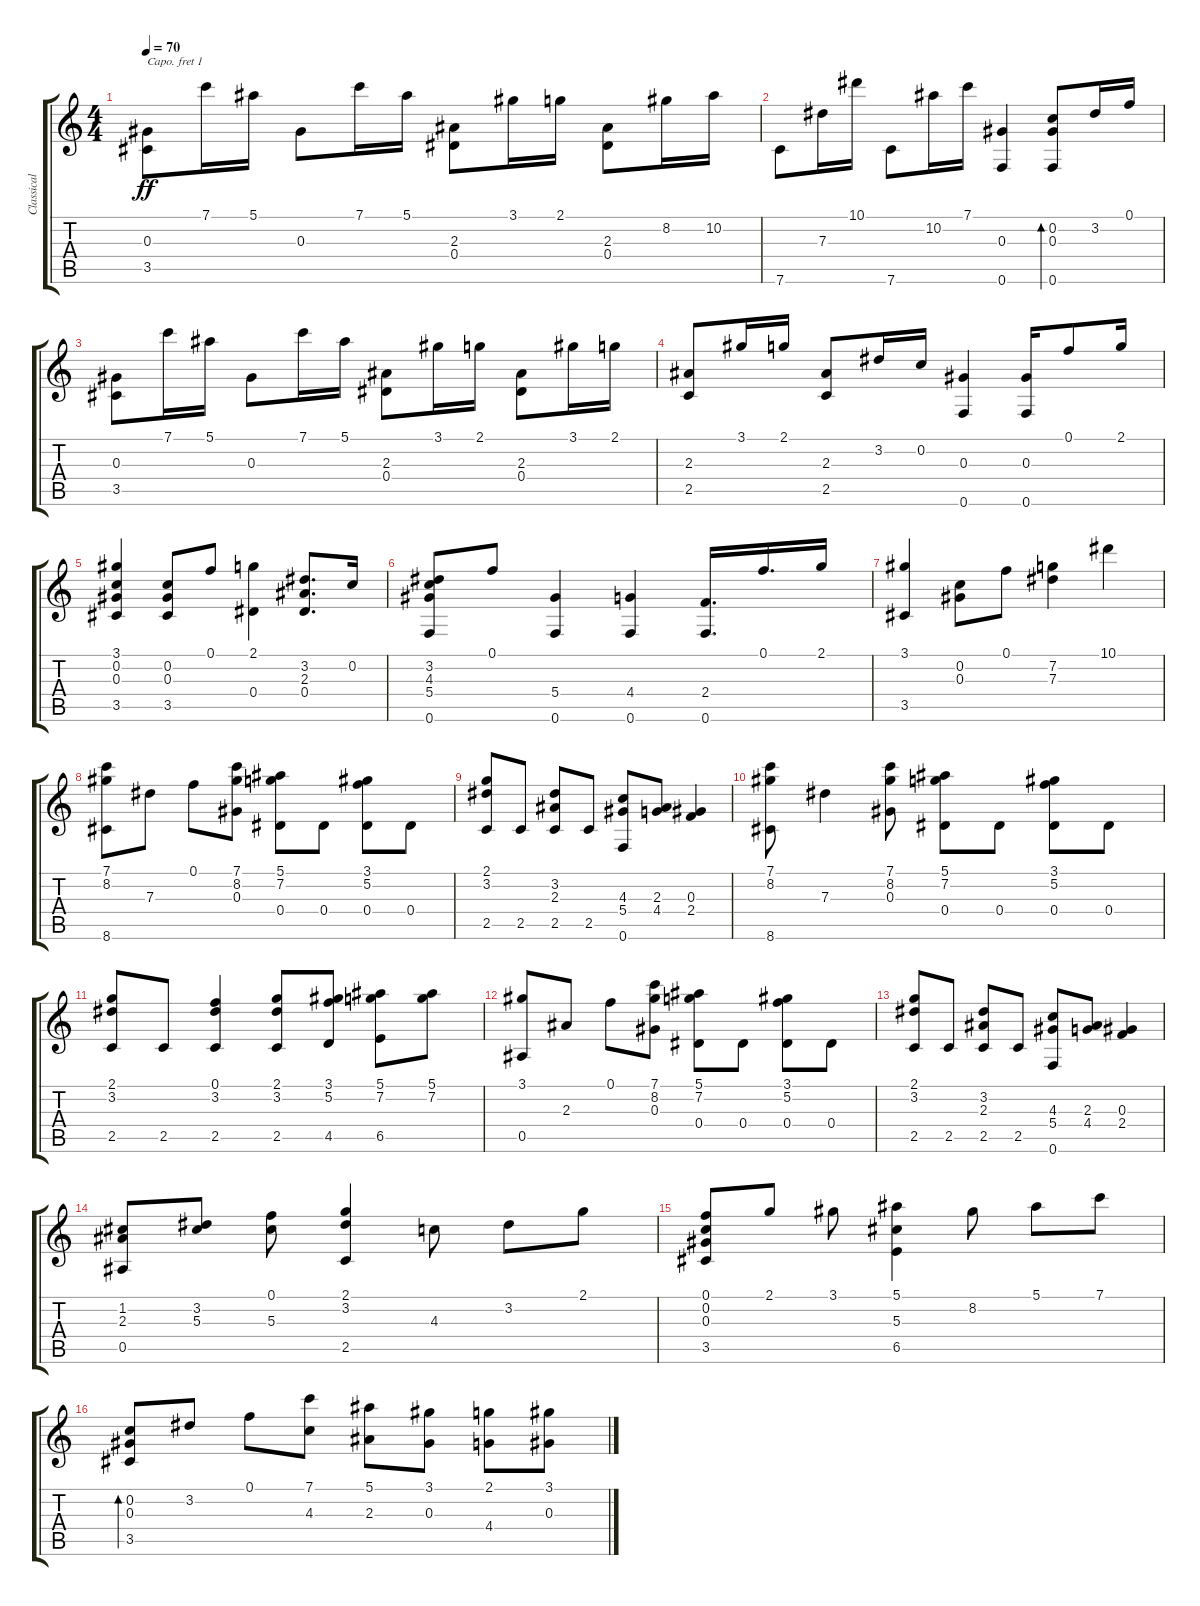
\track ("Classical Guitar" "Classical ") {instrument acousticguitarnylon}
\staff {score tabs}
\capo 1
\tuning (E4 B3 G3 D3 A2 E2) {hide}
\ts (4 4)
\tempo 70
\clef g2
\ks c
(0.3 3.5).8{dy ff} 7.1.16 5.1.16 0.3.8 7.1.16 5.1.16 (2.3 0.4).8 3.1.16 2.1.16 (2.3 0.4).8 8.2.16 10.2.16 |
7.6.8 7.3.16 10.1.16 7.6.8 10.2.16 7.1.16 (0.3 0.6).4 (0.2 0.3 0.6).8{bd 60} 3.2.16 0.1.16 |
(0.3 3.5).8 7.1.16 5.1.16 0.3.8 7.1.16 5.1.16 (2.3 0.4).8 3.1.16 2.1.16 (2.3 0.4).8 3.1.16 2.1.16 |
(2.3 2.5).8 3.1.16 2.1.16 (2.3 2.5).8 3.2.16 0.2.16 (0.3 0.6).4 (0.3 0.6).16 0.1.8 2.1.16 |
(3.1 0.2 0.3 3.5).4 (0.2 0.3 3.5).8 0.1.8 (2.1 0.4).4 (3.2 2.3 0.4).8{d} 0.2.16 |
(3.2 4.3 5.4 0.6).8 0.1.8 (5.4 0.6).4 (4.4 0.6).4 (2.4 0.6).16{d} 0.1.16{d} 2.1.16 |
(3.1 3.5).4 (0.2 0.3).8 0.1.8 (7.2 7.3).4 10.1.4 |
(7.1 8.2 8.6).8 7.3.8 0.1.8 (7.1 8.2 0.3).8 (5.1 7.2 0.4).8 0.4.8 (3.1 5.2 0.4).8 0.4.8 |
(2.1 3.2 2.5).8 2.5.8 (3.2 2.3 2.5).8 2.5.8 (4.3 5.4 0.6).8 (2.3 4.4).8 (0.3 2.4).4 |
(7.1 8.2 8.6).8 7.3.4 (7.1 8.2 0.3).8 (5.1 7.2 0.4).8 0.4.8 (3.1 5.2 0.4).8 0.4.8 |
(2.1 3.2 2.5).8 2.5.8 (0.1 3.2 2.5).4 (2.1 3.2 2.5).8 (3.1 5.2 4.5).8 (5.1 7.2 6.5).8 (5.1 7.2).8 |
(3.1 0.5).8 2.3.8 0.1.8 (7.1 8.2 0.3).8 (5.1 7.2 0.4).8 0.4.8 (3.1 5.2 0.4).8 0.4.8 |
(2.1 3.2 2.5).8 2.5.8 (3.2 2.3 2.5).8 2.5.8 (4.3 5.4 0.6).8 (2.3 4.4).8 (0.3 2.4).4 |
(1.2 2.3 0.5).8 (3.2 5.3).8 (0.1 5.3).8 (2.1 3.2 2.5).4 4.3.8 3.2.8 2.1.8 |
(0.1 0.2 0.3 3.5).8 2.1.8 3.1.8 (5.1 5.3 6.5).4 8.2.8 5.1.8 7.1.8 |
(0.2 0.3 3.5).8{bd 60} 3.2.8 0.1.8 (7.1 4.3).8 (5.1 2.3).8 (3.1 0.3).8 (2.1 4.4).8 (3.1 0.3).8
